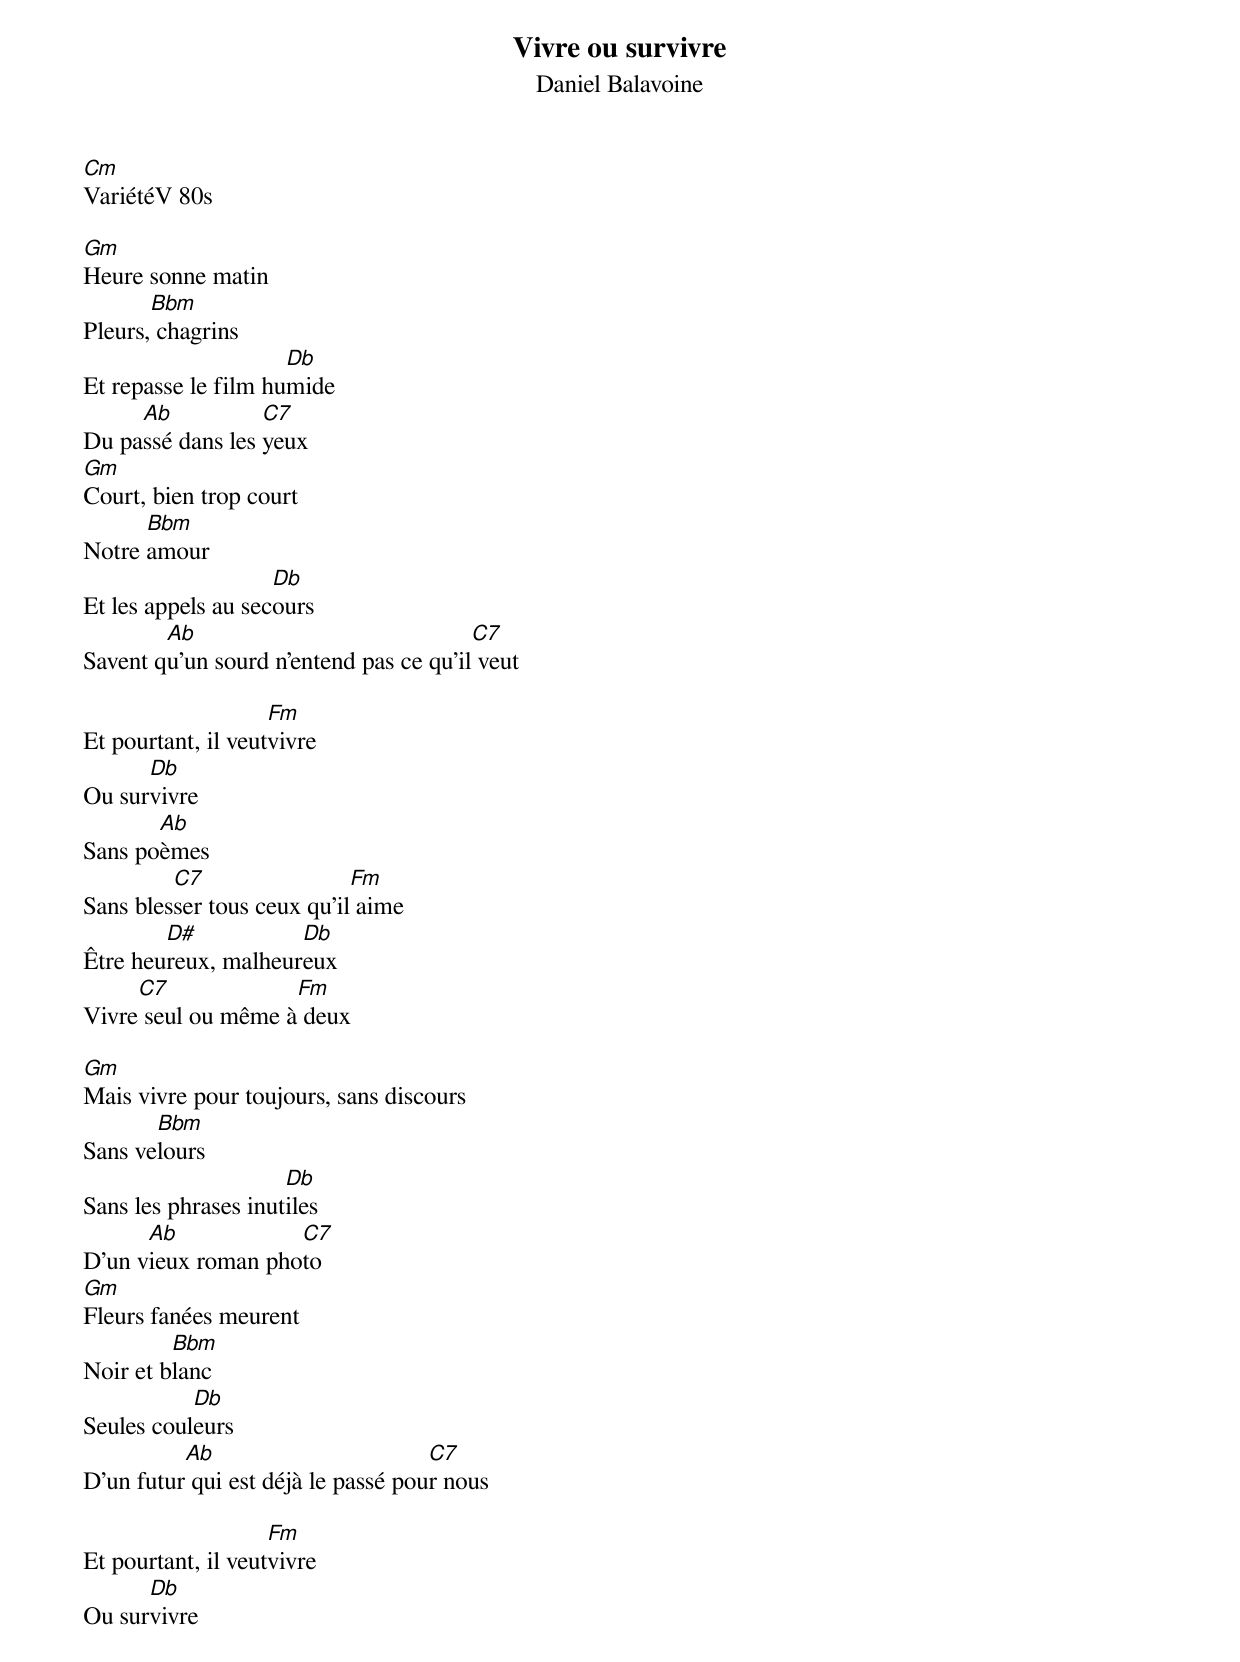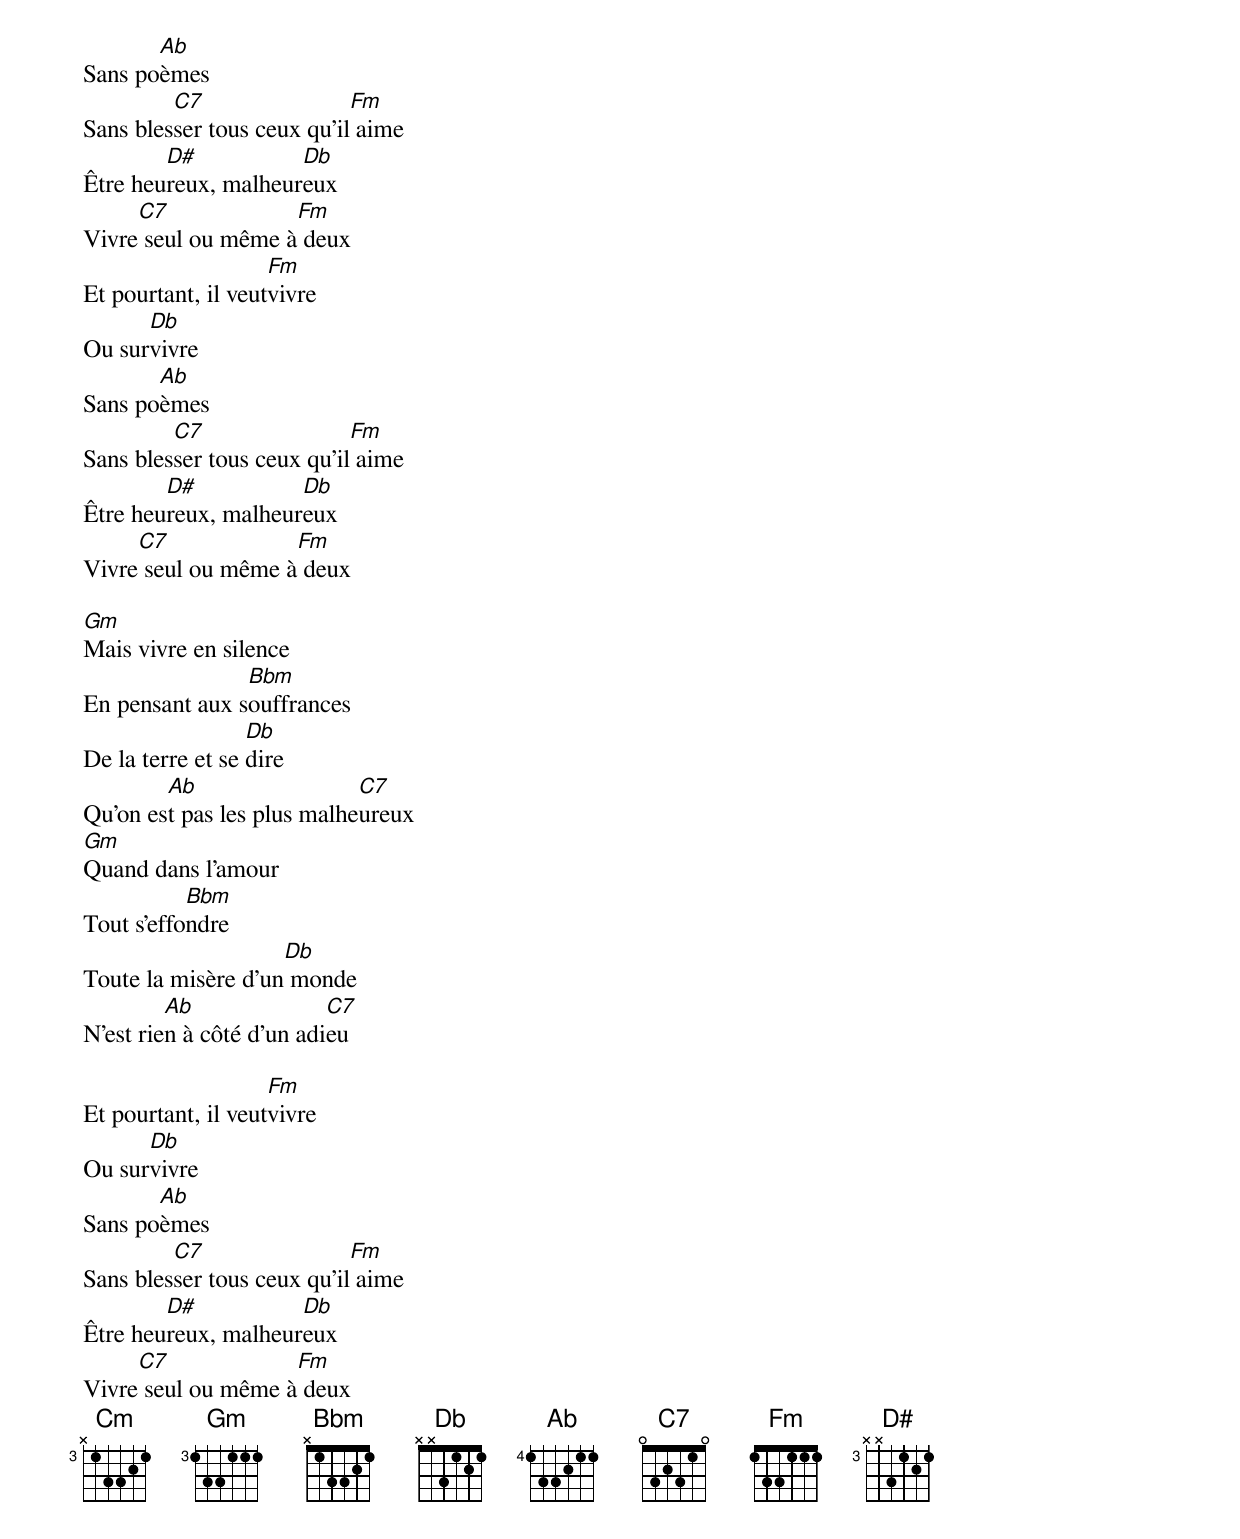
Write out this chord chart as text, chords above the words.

Vivre ou survivre
Daniel Balavoine
Cm
VariétéV 80s

Gm
Heure sonne matin
       Bbm
Pleurs, chagrins
                     Db
Et repasse le film humide
     Ab           C7
Du passé dans les yeux
Gm
Court, bien trop court
      Bbm
Notre amour
                    Db
Et les appels au secours
        Ab                              C7
Savent qu’un sourd n’entend pas ce qu’il veut

                    Fm
Et pourtant, il veutvivre
      Db
Ou survivre
       Ab
Sans poèmes
         C7                 Fm
Sans blesser tous ceux qu’il aime
        D#           Db
Être heureux, malheureux
     C7             Fm
Vivre seul ou même à deux

Gm
Mais vivre pour toujours, sans discours
       Bbm
Sans velours
                     Db
Sans les phrases inutiles
      Ab            C7
D’un vieux roman photo
Gm
Fleurs fanées meurent
         Bbm
Noir et blanc
           Db
Seules couleurs
          Ab                        C7
D’un futur qui est déjà le passé pour nous

                    Fm
Et pourtant, il veutvivre
      Db
Ou survivre
       Ab
Sans poèmes
         C7                 Fm
Sans blesser tous ceux qu’il aime
        D#           Db
Être heureux, malheureux
     C7             Fm
Vivre seul ou même à deux
                    Fm
Et pourtant, il veutvivre
      Db
Ou survivre
       Ab
Sans poèmes
         C7                 Fm
Sans blesser tous ceux qu’il aime
        D#           Db
Être heureux, malheureux
     C7             Fm
Vivre seul ou même à deux

Gm
Mais vivre en silence
                Bbm
En pensant aux souffrances
                  Db
De la terre et se dire
        Ab                  C7
Qu’on est pas les plus malheureux
Gm
Quand dans l’amour
           Bbm
Tout s’effondre
                    Db
Toute la misère d’un monde
         Ab               C7
N’est rien à côté d’un adieu

                    Fm
Et pourtant, il veutvivre
      Db
Ou survivre
       Ab
Sans poèmes
         C7                 Fm
Sans blesser tous ceux qu’il aime
        D#           Db
Être heureux, malheureux
     C7             Fm
Vivre seul ou même à deux
